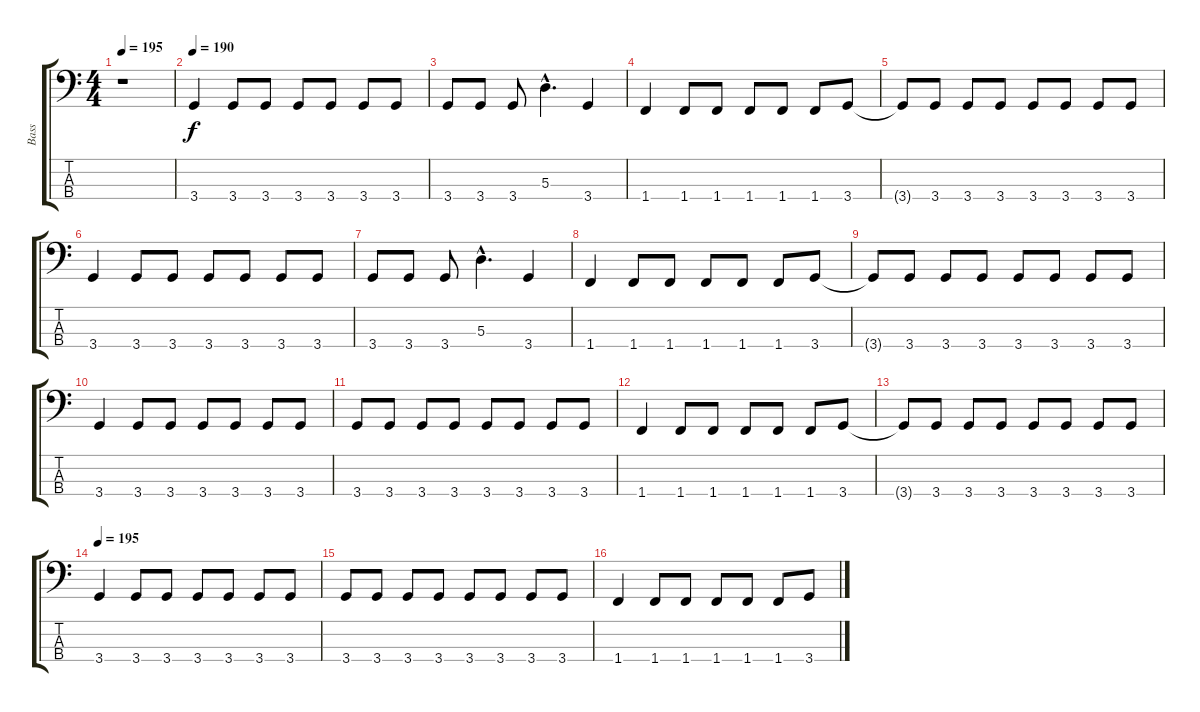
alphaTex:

\track ("Bass" "Bass") {instrument electricbasspick}
\staff {score tabs}
\tuning (G2 D2 A1 E1) {hide}
\ts (4 4)
\tempo 195
\tempo 190
\tempo 195
\clef f4
\ks c
r.1{dy f instrument electricbasspick} |
\tempo 190
3.4.4 3.4.8 3.4.8 3.4.8 3.4.8 3.4.8 3.4.8 |
3.4.8 3.4.8 3.4.8 5.3{hac}.4{d} 3.4.4 |
1.4.4 1.4.8 1.4.8 1.4.8 1.4.8 1.4.8 3.4.8 |
3.4{t}.8 3.4.8 3.4.8 3.4.8 3.4.8 3.4.8 3.4.8 3.4.8 |
3.4.4 3.4.8 3.4.8 3.4.8 3.4.8 3.4.8 3.4.8 |
3.4.8 3.4.8 3.4.8 5.3{hac}.4{d} 3.4.4 |
1.4.4 1.4.8 1.4.8 1.4.8 1.4.8 1.4.8 3.4.8 |
3.4{t}.8 3.4.8 3.4.8 3.4.8 3.4.8 3.4.8 3.4.8 3.4.8 |
3.4.4 3.4.8 3.4.8 3.4.8 3.4.8 3.4.8 3.4.8 |
3.4.8 3.4.8 3.4.8 3.4.8 3.4.8 3.4.8 3.4.8 3.4.8 |
1.4.4 1.4.8 1.4.8 1.4.8 1.4.8 1.4.8 3.4.8 |
3.4{t}.8 3.4.8 3.4.8 3.4.8 3.4.8 3.4.8 3.4.8 3.4.8 |
\tempo 195
3.4.4 3.4.8 3.4.8 3.4.8 3.4.8 3.4.8 3.4.8 |
3.4.8 3.4.8 3.4.8 3.4.8 3.4.8 3.4.8 3.4.8 3.4.8 |
1.4.4 1.4.8 1.4.8 1.4.8 1.4.8 1.4.8 3.4.8
